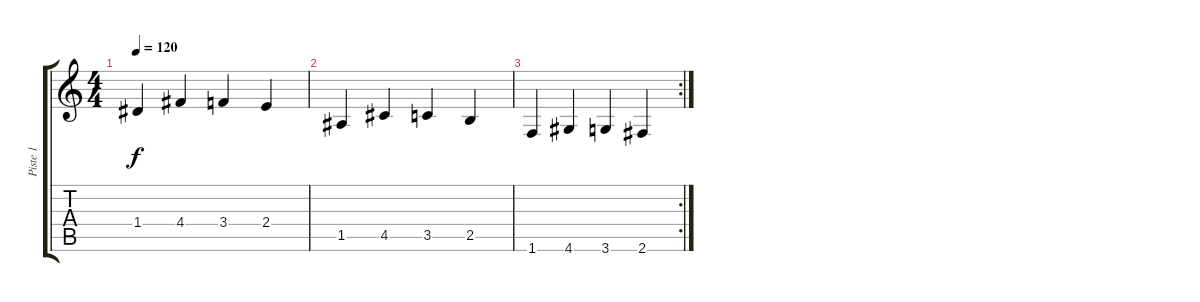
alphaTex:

\track ("Piste 1" "Piste 1") {instrument acousticguitarsteel}
\staff {score tabs}
\tuning (E4 B3 G3 D3 A2 E2) {hide}
\ts (4 4)
\tempo 120
\clef g2
\ks c
1.4.4{dy f} 4.4.4 3.4.4 2.4.4 |
1.5.4 4.5.4 3.5.4 2.5.4 |
\rc 2
1.6.4 4.6.4 3.6.4 2.6.4
